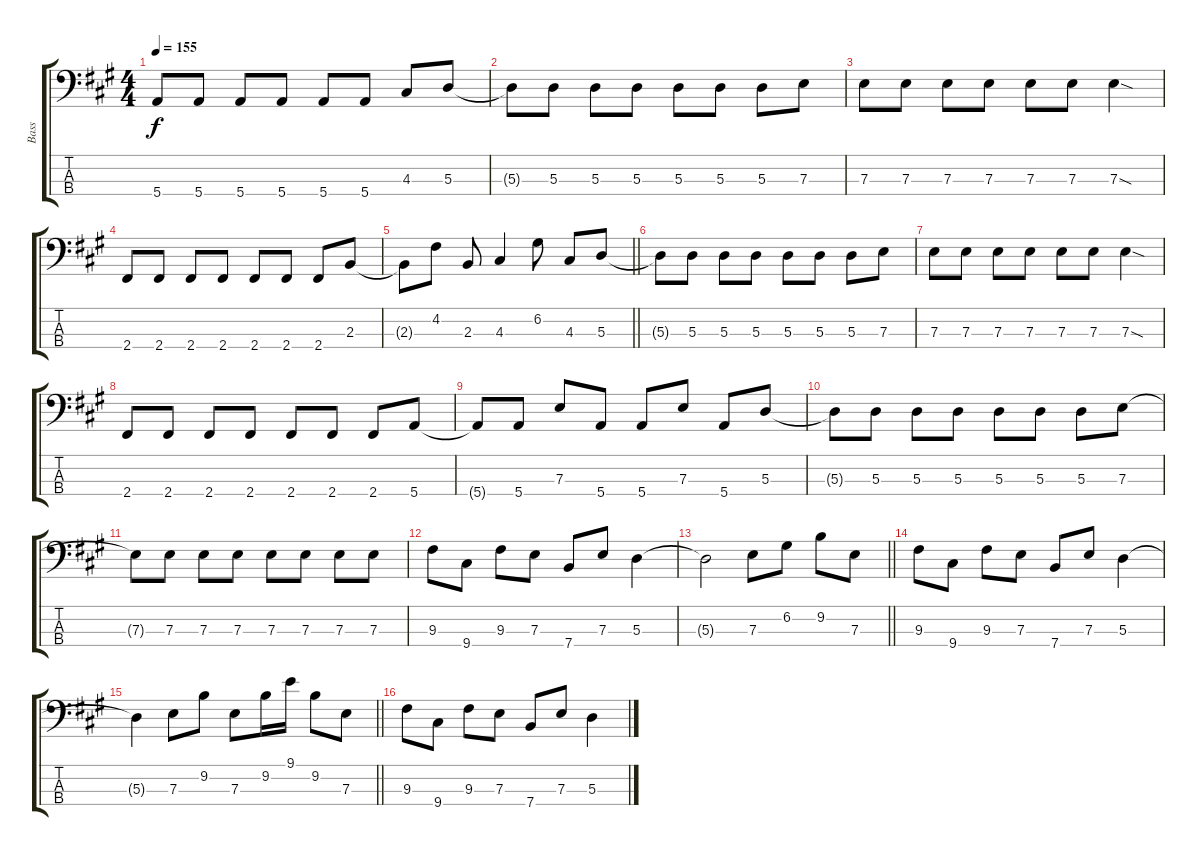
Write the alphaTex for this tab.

\track ("Bass" "Bass") {instrument electricbassfinger}
\staff {score tabs}
\tuning (G2 D2 A1 E1) {hide}
\ts (4 4)
\tempo 155
\clef f4
\ks a
5.4{t}.8{dy f} 5.4.8 5.4.8 5.4.8 5.4.8 5.4.8 4.3.8 5.3.8 |
5.3{t}.8 5.3.8 5.3.8 5.3.8 5.3.8 5.3.8 5.3.8 7.3.8 |
7.3.8 7.3.8 7.3.8 7.3.8 7.3.8 7.3.8 7.3{sod}.4 |
2.4.8 2.4.8 2.4.8 2.4.8 2.4.8 2.4.8 2.4.8 2.3.8 |
\barLineRight lightlight
2.3{t}.8 4.2.8 2.3.8 4.3.4 6.2.8 4.3.8 5.3.8 |
5.3{t}.8 5.3.8 5.3.8 5.3.8 5.3.8 5.3.8 5.3.8 7.3.8 |
7.3.8 7.3.8 7.3.8 7.3.8 7.3.8 7.3.8 7.3{sod}.4 |
2.4.8 2.4.8 2.4.8 2.4.8 2.4.8 2.4.8 2.4.8 5.4.8 |
5.4{t}.8 5.4.8 7.3.8 5.4.8 5.4.8 7.3.8 5.4.8 5.3.8 |
5.3{t}.8 5.3.8 5.3.8 5.3.8 5.3.8 5.3.8 5.3.8 7.3.8 |
7.3{t}.8 7.3.8 7.3.8 7.3.8 7.3.8 7.3.8 7.3.8 7.3.8 |
9.3.8 9.4.8 9.3.8 7.3.8 7.4.8 7.3.8 5.3.4 |
\barLineRight lightlight
5.3{t}.2 7.3.8 6.2.8 9.2.8 7.3.8 |
9.3.8 9.4.8 9.3.8 7.3.8 7.4.8 7.3.8 5.3.4 |
\barLineRight lightlight
5.3{t}.4 7.3.8 9.2.8 7.3.8 9.2.16 9.1.16 9.2.8 7.3.8 |
9.3.8 9.4.8 9.3.8 7.3.8 7.4.8 7.3.8 5.3.4
